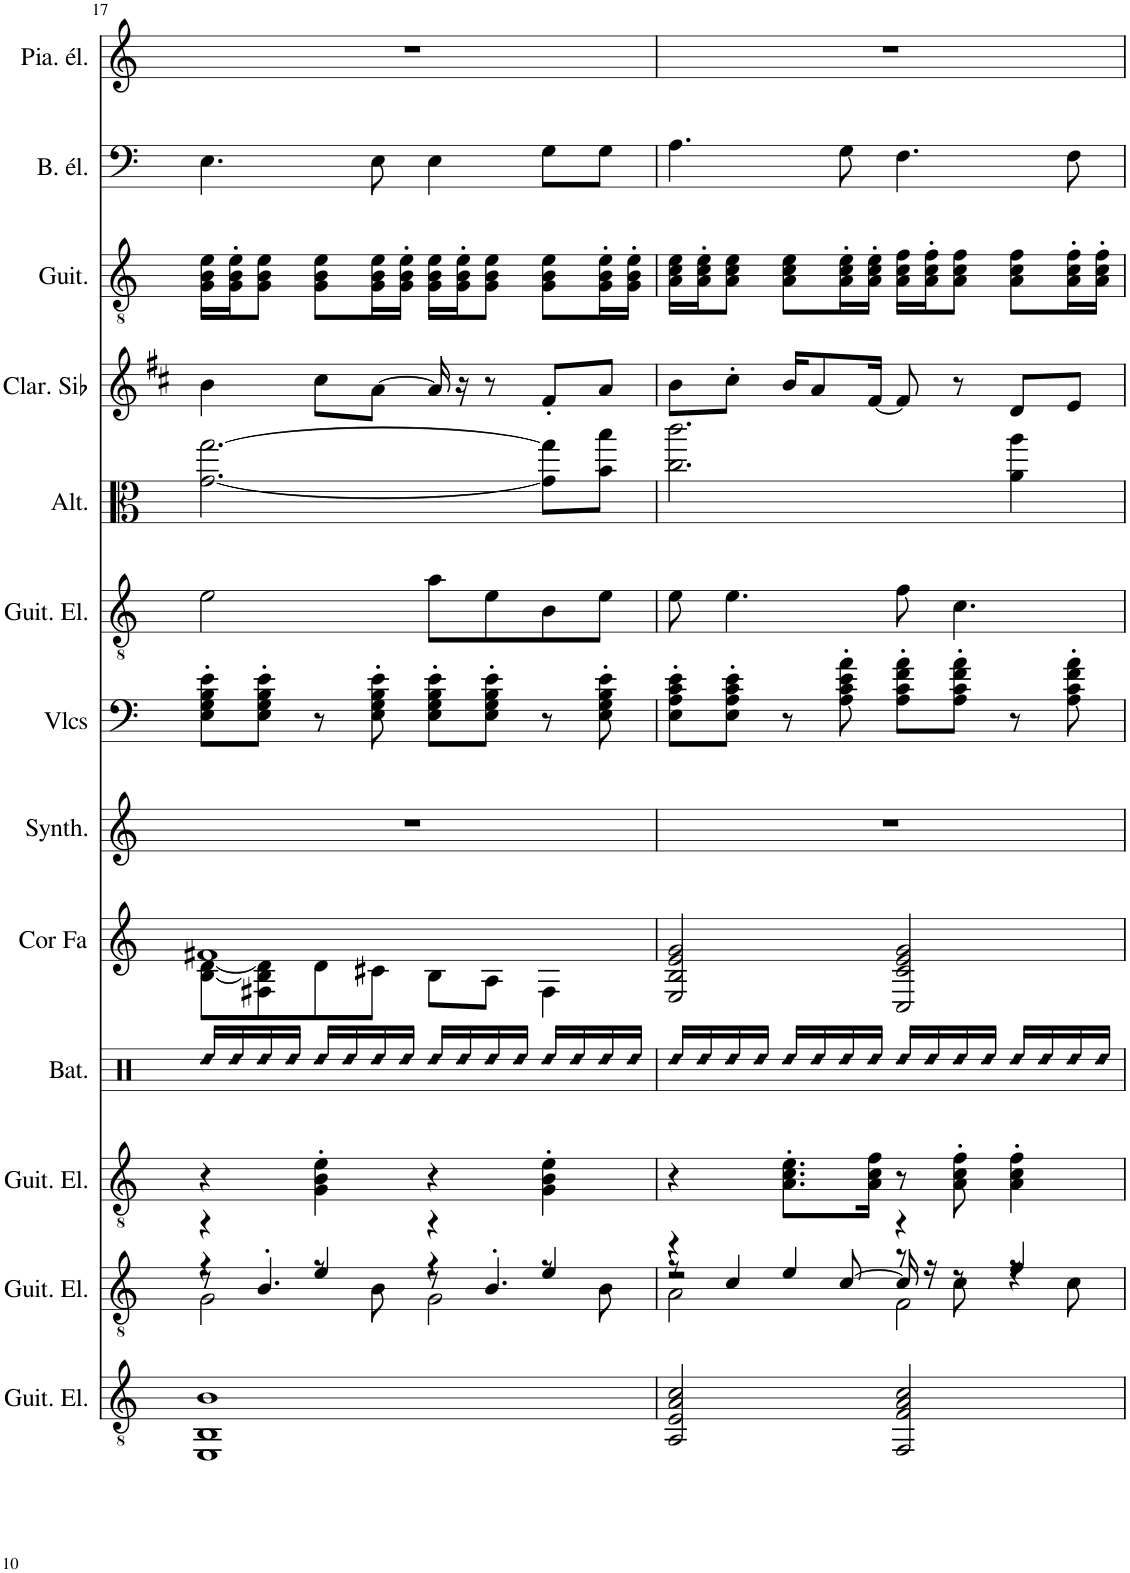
**kern	**kern	**kern	**kern	**kern	**kern	**kern	**kern	**kern	**kern	**kern	**kern	**kern
*part13	*part12	*part11	*part10	*part9	*part8	*part7	*part6	*part5	*part4	*part3	*part2	*part1
*staff13	*staff12	*staff11	*staff10	*staff9	*staff8	*staff7	*staff6	*staff5	*staff4	*staff3	*staff2	*staff1
*I"Guitare électrique, Distortion Guitar	*I"Guitare électrique, Electric Guitar (clean)	*I"Guitare électrique, Distortion Guitar	*I"Batterie, Drums	*I"Cor en Fa, French Horn	*I"Synthétiseur d'instruments à cordes, Synth Strings 2	*I"Violoncelles, String Ensemble 1	*I"Guitare électrique, Overdriven Guitar	*I"Altos, String Ensemble 1	*I"Clarinette en Sib	*I"Guitare acoustique, Acoustic Guitar (steel)	*I"Basse électrique, Electric Bass (finger)	*I"Piano électrique, Electric Piano 1
*I'Guit. El.	*I'Guit. El.	*I'Guit. El.	*I'Bat.	*I'Cor Fa	*I'Synth.	*I'Vlcs	*I'Guit. El.	*I'Alt.	*I'Clar. Sib	*I'Guit.	*I'B. él.	*I'Pia. él.
!!LO:PB:g=z
*clefGv2	*clefGv2	*clefGv2	*clefX	*clefG2	*clefG2	*clefF4	*clefGv2	*clefC3	*clefG2	*clefGv2	*clefF4	*clefG2
*	*	*	*	*Trd4c7	*	*	*	*	*Trd1c2	*	*Trd7c12	*
*k[]	*k[]	*k[]	*k[]	*k[]	*k[]	*k[]	*k[]	*k[]	*k[f#c#]	*k[]	*k[]	*k[]
*M4/4	*M4/4	*M4/4	*M4/4	*M4/4	*M4/4	*M4/4	*M4/4	*M4/4	*M4/4	*M4/4	*M4/4	*M4/4
=17	=17	=17	=17	=17	=17	=17	=17	=17	=17	=17	=17	=17
*	*^	*	*	*	*	*	*	*	*	*	*	*
*	*	*^	*	*	*	*	*	*	*	*	*	*	*
*	*	*	*^	*	*	*	*	*	*	*	*	*	*	*
!	!	!	!	!	!	!LO:N:head=diamond	!	!	!	!	!	!	!	!	!
*	*	*	*	*	*	*	*^	*	*	*	*	*	*	*	*
1EE 1BB 1B	4r	4r	8r	2G\	4r	16Rdd/LL	1f#X	[8B\ [8d\L	1r	8E\' 8G\' 8B\' 8e\'L	2e\	[2.g\ [2.gg\	4b\	16G\ 16B\ 16e\LL	4.E\	1r
!	!	!	!	!	!	!LO:N:head=diamond	!	!	!	!	!	!	!	!	!	!
.	.	.	.	.	.	16Rdd/	.	.	.	.	.	.	.	16G\' 16B\' 16e\'J	.	.
!	!	!	!	!	!	!LO:N:head=diamond	!	!	!	!	!	!	!	!	!	!
.	.	.	4.B'/	.	.	16Rdd/	.	8F#X\ 8B\] 8d\]	.	8E\' 8G\' 8B\' 8e\'J	.	.	.	8G\ 8B\ 8e\J	.	.
!	!	!	!	!	!	!LO:N:head=diamond	!	!	!	!	!	!	!	!	!	!
.	.	.	.	.	.	16Rdd/JJ	.	.	.	.	.	.	.	.	.	.
!	!	!	!	!	!	!LO:N:head=diamond	!	!	!	!	!	!	!	!	!	!
.	4e/	8r	.	.	4G\' 4B\' 4e\'	16Rdd/LL	.	8d\	.	8r	.	.	8cc#\L	8G\ 8B\ 8e\L	.	.
!	!	!	!	!	!	!LO:N:head=diamond	!	!	!	!	!	!	!	!	!	!
.	.	.	.	.	.	16Rdd/	.	.	.	.	.	.	.	.	.	.
!	!	!	!	!	!	!LO:N:head=diamond	!	!	!	!	!	!	!	!	!	!
.	.	8B\	.	.	.	16Rdd/	.	8c#X\J	.	8E\' 8G\' 8B\' 8e\'	.	.	[8a\J	16G\ 16B\ 16e\L	8E\	.
!	!	!	!	!	!	!LO:N:head=diamond	!	!	!	!	!	!	!	!	!	!
.	.	.	.	.	.	16Rdd/JJ	.	.	.	.	.	.	.	16G\' 16B\' 16e\'JJ	.	.
!	!	!	!	!	!	!LO:N:head=diamond	!	!	!	!	!	!	!	!	!	!
.	4r	4r	8r	2G\	4r	16Rdd/LL	.	8B\L	.	8E\' 8G\' 8B\' 8e\'L	8a\L	.	16a/]	16G\ 16B\ 16e\LL	4E\	.
!	!	!	!	!	!	!LO:N:head=diamond	!	!	!	!	!	!	!	!	!	!
.	.	.	.	.	.	16Rdd/	.	.	.	.	.	.	16r	16G\' 16B\' 16e\'J	.	.
!	!	!	!	!	!	!LO:N:head=diamond	!	!	!	!	!	!	!	!	!	!
.	.	.	4.B'/	.	.	16Rdd/	.	8A\J	.	8E\' 8G\' 8B\' 8e\'J	8e\	.	8r	8G\ 8B\ 8e\J	.	.
!	!	!	!	!	!	!LO:N:head=diamond	!	!	!	!	!	!	!	!	!	!
.	.	.	.	.	.	16Rdd/JJ	.	.	.	.	.	.	.	.	.	.
!	!	!	!	!	!	!LO:N:head=diamond	!	!	!	!	!	!	!	!	!	!
.	4e/	8r	.	.	4G\' 4B\' 4e\'	16Rdd/LL	.	4F#\	.	8r	8B\	8g\] 8gg\]L	8f#'/L	8G\ 8B\ 8e\L	8G\L	.
!	!	!	!	!	!	!LO:N:head=diamond	!	!	!	!	!	!	!	!	!	!
.	.	.	.	.	.	16Rdd/	.	.	.	.	.	.	.	.	.	.
!	!	!	!	!	!	!LO:N:head=diamond	!	!	!	!	!	!	!	!	!	!
.	.	8B\	.	.	.	16Rdd/	.	.	.	8E\' 8G\' 8B\' 8e\'	8e\J	8b\ 8bb\J	8a/J	16G\' 16B\' 16e\'L	8G\J	.
!	!	!	!	!	!	!LO:N:head=diamond	!	!	!	!	!	!	!	!	!	!
.	.	.	.	.	.	16Rdd/JJ	.	.	.	.	.	.	.	16G\' 16B\' 16e\'JJ	.	.
*	*	*	*	*	*	*	*v	*v	*	*	*	*	*	*	*	*
=18	=18	=18	=18	=18	=18	=18	=18	=18	=18	=18	=18	=18	=18	=18	=18
!	!	!	!	!	!	!LO:N:head=diamond	!	!	!	!	!	!	!	!	!
2AA/ 2E/ 2A/ 2c/	4r	2r	8r	2A\	4r	16Rdd/LL	2E/ 2B/ 2e/ 2g/	1r	8E\' 8A\' 8c\' 8e\'L	8e\	2.cc\ 2.ccc\	8b\L	16A\ 16c\ 16e\LL	4.A\	1r
!	!	!	!	!	!	!LO:N:head=diamond	!	!	!	!	!	!	!	!	!
.	.	.	.	.	.	16Rdd/	.	.	.	.	.	.	16A\' 16c\' 16e\'J	.	.
!	!	!	!	!	!	!LO:N:head=diamond	!	!	!	!	!	!	!	!	!
.	.	.	4c/	.	.	16Rdd/	.	.	8E\' 8A\' 8c\' 8e\'J	4.e\	.	8cc#'\J	8A\ 8c\ 8e\J	.	.
!	!	!	!	!	!	!LO:N:head=diamond	!	!	!	!	!	!	!	!	!
.	.	.	.	.	.	16Rdd/JJ	.	.	.	.	.	.	.	.	.
!	!	!	!	!	!	!LO:N:head=diamond	!	!	!	!	!	!	!	!	!
.	4e/	.	.	.	8.A\' 8.c\' 8.e\'L	16Rdd/LL	.	.	8r	.	.	16b/KL	8A\ 8c\ 8e\L	.	.
!	!	!	!	!	!	!LO:N:head=diamond	!	!	!	!	!	!	!	!	!
.	.	.	.	.	.	16Rdd/	.	.	.	.	.	8a/	.	.	.
!	!	!	!	!	!	!LO:N:head=diamond	!	!	!	!	!	!	!	!	!
.	.	.	[8c/	.	.	16Rdd/	.	.	8A\' 8c\' 8e\' 8a\'	.	.	.	16A\' 16c\' 16e\'L	8G\	.
!	!	!	!	!	!	!LO:N:head=diamond	!	!	!	!	!	!	!	!	!
.	.	.	.	.	16A\ 16c\ 16f\Jk	16Rdd/JJ	.	.	.	.	.	[16f#/Jk	16A\' 16c\' 16e\'JJ	.	.
!	!	!	!	!	!	!LO:N:head=diamond	!	!	!	!	!	!	!	!	!
2FF/ 2F/ 2A/ 2c/	4r	8r	16c/]	2F\	8r	16Rdd/LL	2C/ 2c/ 2e/ 2g/	.	8A\' 8c\' 8f\' 8a\'L	8f\	.	8f#/]	16A\ 16c\ 16f\LL	4.F\	.
!	!	!	!	!	!	!LO:N:head=diamond	!	!	!	!	!	!	!	!	!
.	.	.	16r	.	.	16Rdd/	.	.	.	.	.	.	16A\' 16c\' 16f\'J	.	.
!	!	!	!	!	!	!LO:N:head=diamond	!	!	!	!	!	!	!	!	!
.	.	8c\	8r	.	8A\' 8c\' 8f\'	16Rdd/	.	.	8A\' 8c\' 8f\' 8a\'J	4.c\	.	8r	8A\ 8c\ 8f\J	.	.
!	!	!	!	!	!	!LO:N:head=diamond	!	!	!	!	!	!	!	!	!
.	.	.	.	.	.	16Rdd/JJ	.	.	.	.	.	.	.	.	.
!	!	!	!	!	!	!LO:N:head=diamond	!	!	!	!	!	!	!	!	!
.	4f/	8r	4r	.	4A\' 4c\' 4f\'	16Rdd/LL	.	.	8r	.	4a\ 4aa\	8d/L	8A\ 8c\ 8f\L	.	.
!	!	!	!	!	!	!LO:N:head=diamond	!	!	!	!	!	!	!	!	!
.	.	.	.	.	.	16Rdd/	.	.	.	.	.	.	.	.	.
!	!	!	!	!	!	!LO:N:head=diamond	!	!	!	!	!	!	!	!	!
.	.	8c\	.	.	.	16Rdd/	.	.	8A\' 8c\' 8f\' 8a\'	.	.	8e/J	16A\' 16c\' 16f\'L	8F\	.
!	!	!	!	!	!	!LO:N:head=diamond	!	!	!	!	!	!	!	!	!
.	.	.	.	.	.	16Rdd/JJ	.	.	.	.	.	.	16A\' 16c\' 16f\'JJ	.	.
*	*v	*v	*v	*v	*	*	*	*	*	*	*	*	*	*	*
=	=	=	=	=	=	=	=	=	=	=	=	=
*-	*-	*-	*-	*-	*-	*-	*-	*-	*-	*-	*-	*-
